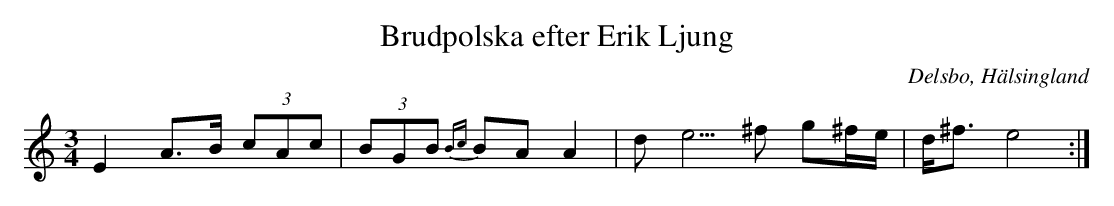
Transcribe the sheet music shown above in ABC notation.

X:1
T: Brudpolska efter Erik Ljung
O: Delsbo, Hälsingland
M: 3/4
L: 1/8
K: Am
E2 A>B (3cAc| (3BGB {Bc}BA A2|de5/2^f g^f/e/|d<^f e4 :|
